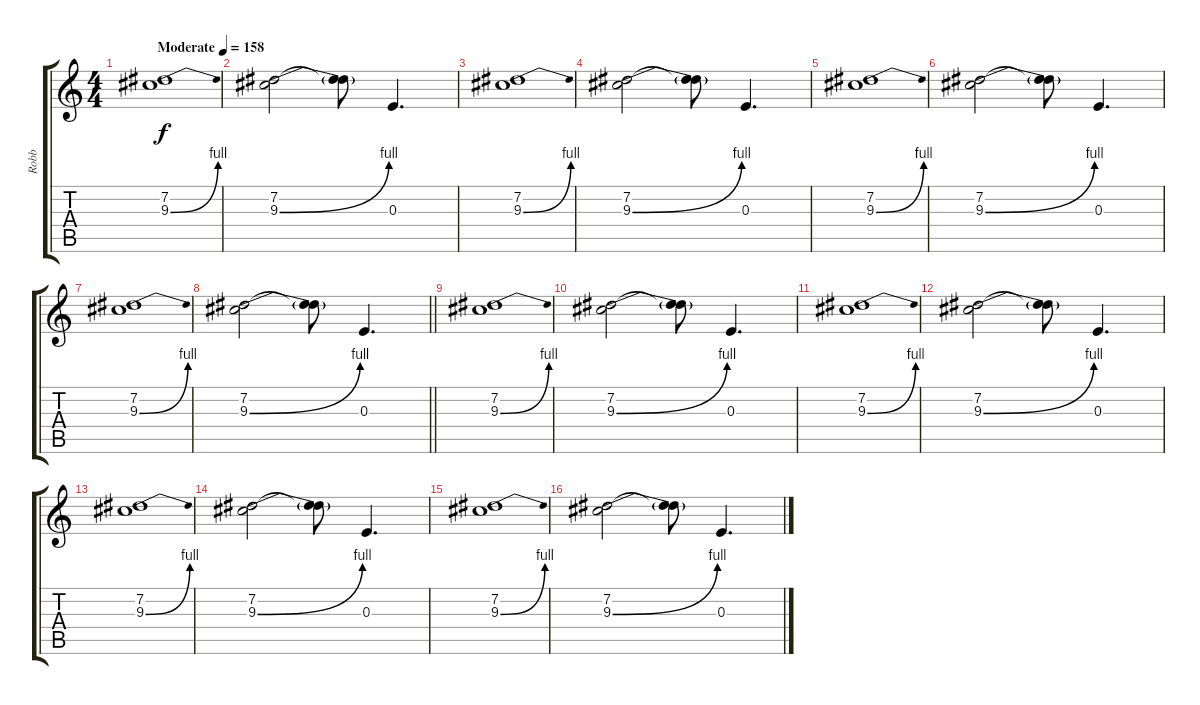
\track ("Robb" "Robb") {instrument distortionguitar}
\staff {score tabs}
\tuning (Db4 Ab3 E3 B2 Gb2 Db2) {hide}
\ts (4 4)
\tempo (158 "Moderate")
\clef g2
\ks c
(7.2 9.3{be (bend 0 0 60 4)}).1{dy f instrument distortionguitar} |
(7.2 9.3{be (bend 0 0 60 4)}).2 (7.2{t} 9.3{t}).8 0.3.4{d} |
(7.2 9.3{be (bend 0 0 60 4)}).1 |
(7.2 9.3{be (bend 0 0 60 4)}).2 (7.2{t} 9.3{t}).8 0.3.4{d} |
(7.2 9.3{be (bend 0 0 60 4)}).1 |
(7.2 9.3{be (bend 0 0 60 4)}).2 (7.2{t} 9.3{t}).8 0.3.4{d} |
(7.2 9.3{be (bend 0 0 60 4)}).1 |
\barLineRight lightlight
(7.2 9.3{be (bend 0 0 60 4)}).2 (7.2{t} 9.3{t}).8 0.3.4{d} |
(7.2 9.3{be (bend 0 0 60 4)}).1 |
(7.2 9.3{be (bend 0 0 60 4)}).2 (7.2{t} 9.3{t}).8 0.3.4{d} |
(7.2 9.3{be (bend 0 0 60 4)}).1 |
(7.2 9.3{be (bend 0 0 60 4)}).2 (7.2{t} 9.3{t}).8 0.3.4{d} |
(7.2 9.3{be (bend 0 0 60 4)}).1 |
(7.2 9.3{be (bend 0 0 60 4)}).2 (7.2{t} 9.3{t}).8 0.3.4{d} |
(7.2 9.3{be (bend 0 0 60 4)}).1 |
(7.2 9.3{be (bend 0 0 60 4)}).2 (7.2{t} 9.3{t}).8 0.3.4{d}
